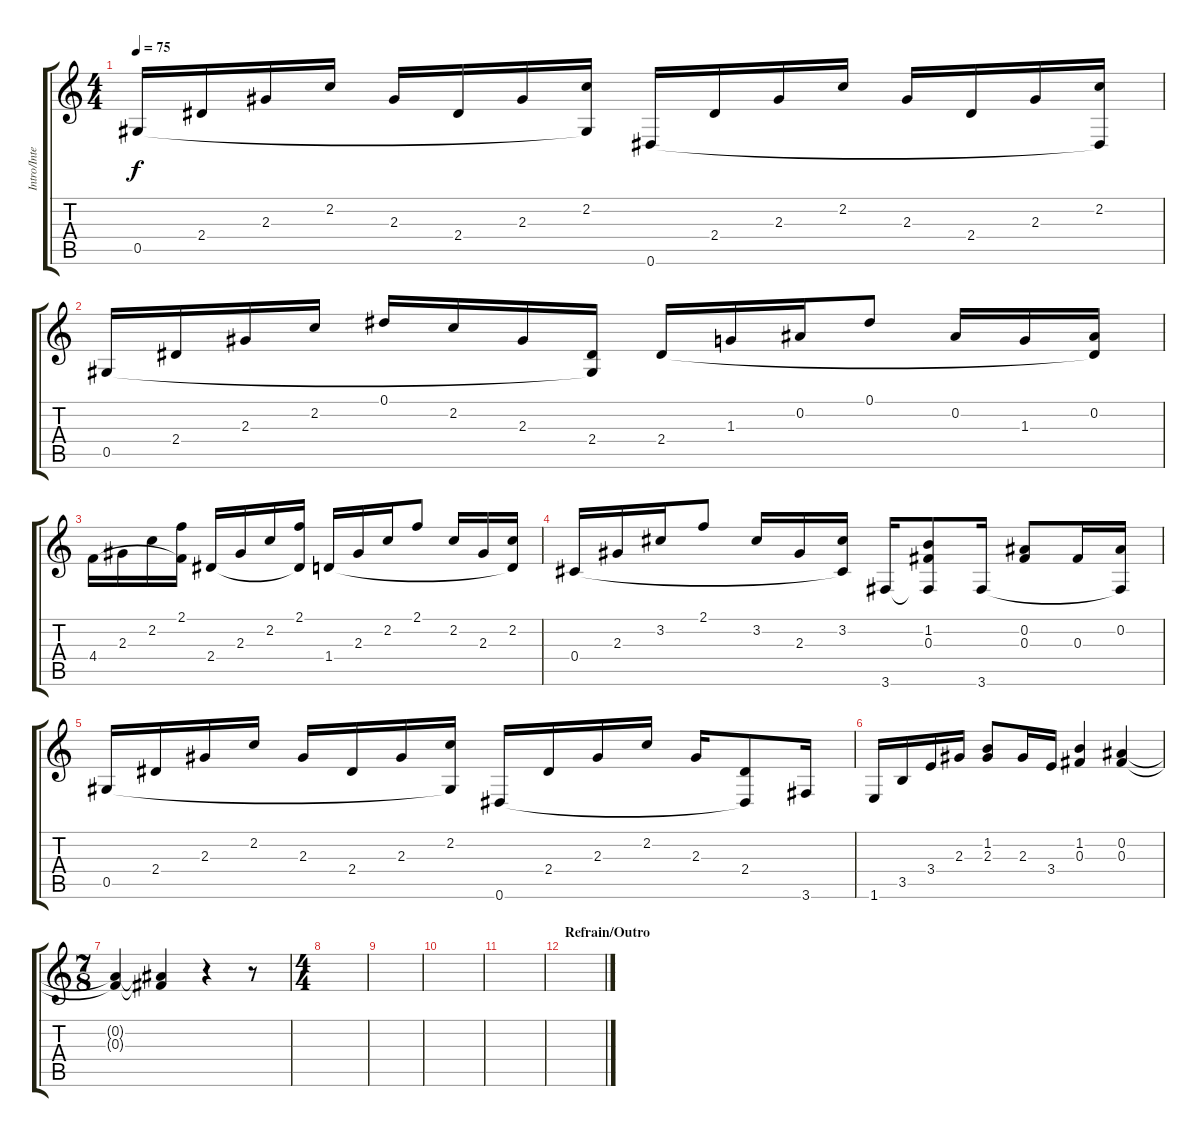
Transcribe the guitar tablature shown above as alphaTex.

\track ("Intro/Interlude" "Intro/Inte") {instrument acousticguitarnylon}
\staff {score tabs}
\tuning (Eb4 Bb3 Gb3 Db3 Ab2 Eb2) {hide}
\ts (4 4)
\tempo 75
\clef g2
\ks c
0.5.16{dy f} 2.4.16 2.3.16 2.2.16 2.3.16 2.4.16 2.3.16 (2.2 0.5{t}).16 0.6.16 2.4.16 2.3.16 2.2.16 2.3.16 2.4.16 2.3.16 (2.2 0.6{t}).16 |
0.5.16 2.4.16 2.3.16 2.2.16 0.1.16 2.2.16 2.3.16 (2.4 0.5{t}).16 2.4.16 1.3.16 0.2.16 0.1.8 0.2.16 1.3.16 (0.2 2.4{t}).16 |
4.4.16 2.3.16 2.2.16 (2.1 4.4{t}).16 2.4.16 2.3.16 2.2.16 (2.1 2.4{t}).16 1.4.16 2.3.16 2.2.16 2.1.8 2.2.16 2.3.16 (2.2 1.4{t}).16 |
0.4.16 2.3.16 3.2.16 2.1.8 3.2.16 2.3.16 (3.2 0.4{t}).16 3.6.16 (1.2 0.3 3.6{t}).8 3.6.16 (0.2 0.3).8 0.3.16 (0.2 3.6{t}).16 |
0.5.16 2.4.16 2.3.16 2.2.16 2.3.16 2.4.16 2.3.16 (2.2 0.5{t}).16 0.6.16 2.4.16 2.3.16 2.2.16 2.3.16 (2.4 0.6{t}).8 3.6.16 |
1.6.16 3.5.16 3.4.16 2.3.16 (1.2 2.3).8 2.3.16 3.4.16 (1.2 0.3).4 (0.2 0.3).4 |
\ts (7 8)
(0.2{t} 0.3{t}).4 (0.2{t} 0.3{t}).4 r.4 r.8 |
\ts (4 4)
|
|
|
|
\section ("" "Refrain/Outro")
